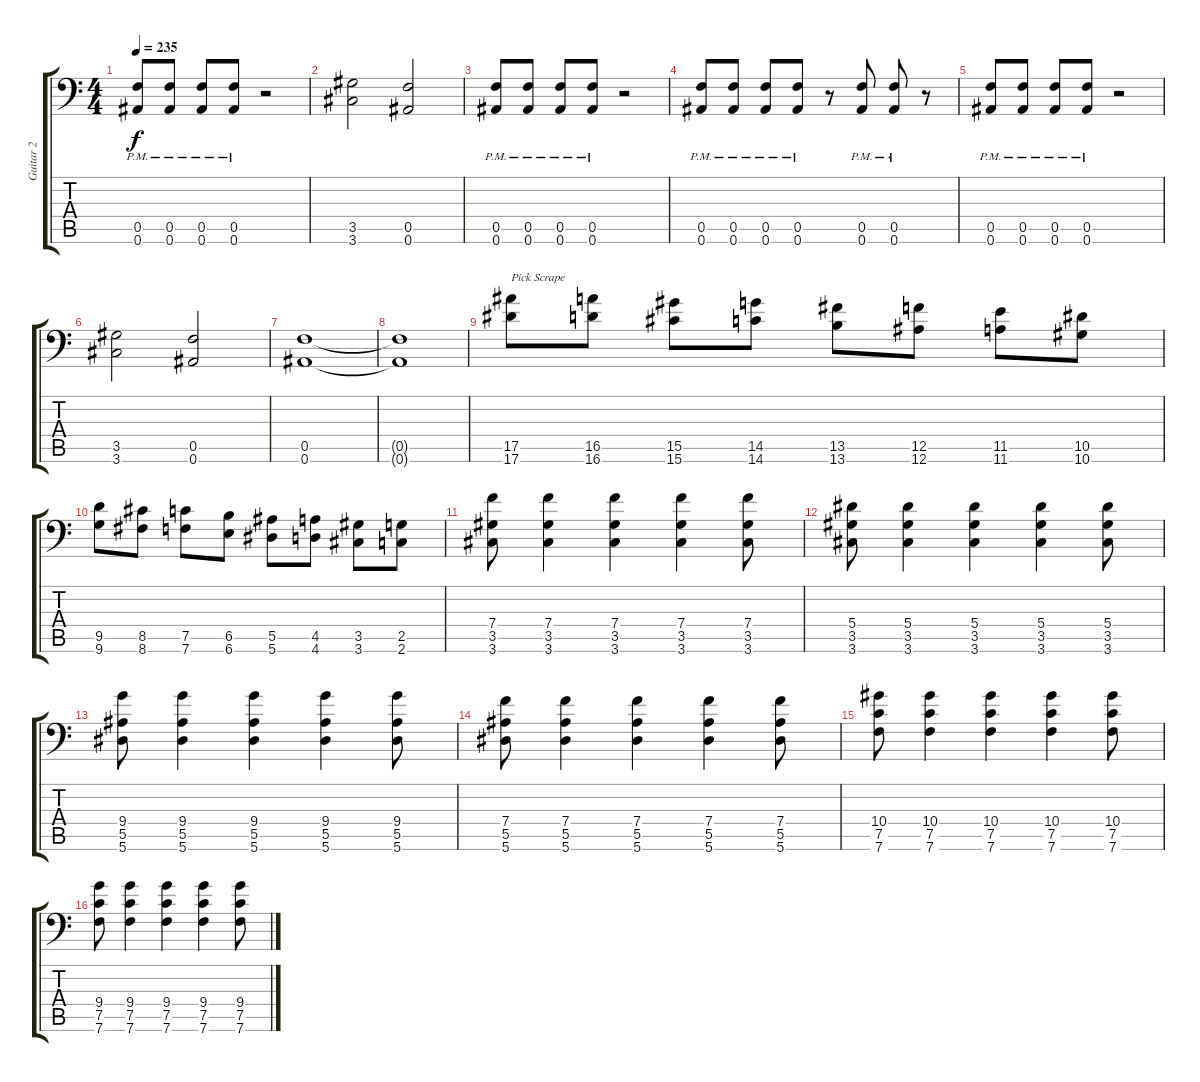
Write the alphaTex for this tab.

\track ("Guitar 2" "Guitar 2") {instrument distortionguitar}
\staff {score tabs}
\tuning (C4 G3 Eb3 Bb2 F2 Bb1) {hide}
\ts (4 4)
\tempo 235
\clef f4
\ks c
(0.5{pm} 0.6{pm}).8{dy f} (0.5{pm} 0.6{pm}).8 (0.5{pm} 0.6{pm}).8 (0.5{pm} 0.6{pm}).8 r.2 |
(3.5 3.6).2 (0.5 0.6).2 |
(0.5{pm} 0.6{pm}).8 (0.5{pm} 0.6{pm}).8 (0.5{pm} 0.6{pm}).8 (0.5{pm} 0.6{pm}).8 r.2 |
(0.5{pm} 0.6{pm}).8 (0.5{pm} 0.6{pm}).8 (0.5{pm} 0.6{pm}).8 (0.5{pm} 0.6{pm}).8 r.8 (0.5{pm} 0.6{pm}).8 (0.5{pm} 0.6{pm}).8 r.8 |
(0.5{pm} 0.6{pm}).8 (0.5{pm} 0.6{pm}).8 (0.5{pm} 0.6{pm}).8 (0.5{pm} 0.6{pm}).8 r.2 |
(3.5 3.6).2 (0.5 0.6).2 |
(0.5 0.6).1 |
(0.5{t} 0.6{t}).1 |
(17.5 17.6).8{txt "Pick Scrape" instrument guitarfretnoise} (16.5 16.6).8 (15.5 15.6).8 (14.5 14.6).8 (13.5 13.6).8 (12.5 12.6).8 (11.5 11.6).8 (10.5 10.6).8 |
(9.5 9.6).8 (8.5 8.6).8 (7.5 7.6).8 (6.5 6.6).8 (5.5 5.6).8 (4.5 4.6).8 (3.5 3.6).8 (2.5 2.6).8 |
(7.4 3.5 3.6).8{instrument distortionguitar} (7.4 3.5 3.6).4 (7.4 3.5 3.6).4 (7.4 3.5 3.6).4 (7.4 3.5 3.6).8 |
(5.4 3.5 3.6).8 (5.4 3.5 3.6).4 (5.4 3.5 3.6).4 (5.4 3.5 3.6).4 (5.4 3.5 3.6).8 |
(9.4 5.5 5.6).8 (9.4 5.5 5.6).4 (9.4 5.5 5.6).4 (9.4 5.5 5.6).4 (9.4 5.5 5.6).8 |
(7.4 5.5 5.6).8 (7.4 5.5 5.6).4 (7.4 5.5 5.6).4 (7.4 5.5 5.6).4 (7.4 5.5 5.6).8 |
(10.4 7.5 7.6).8 (10.4 7.5 7.6).4 (10.4 7.5 7.6).4 (10.4 7.5 7.6).4 (10.4 7.5 7.6).8 |
(9.4 7.5 7.6).8 (9.4 7.5 7.6).4 (9.4 7.5 7.6).4 (9.4 7.5 7.6).4 (9.4 7.5 7.6).8
